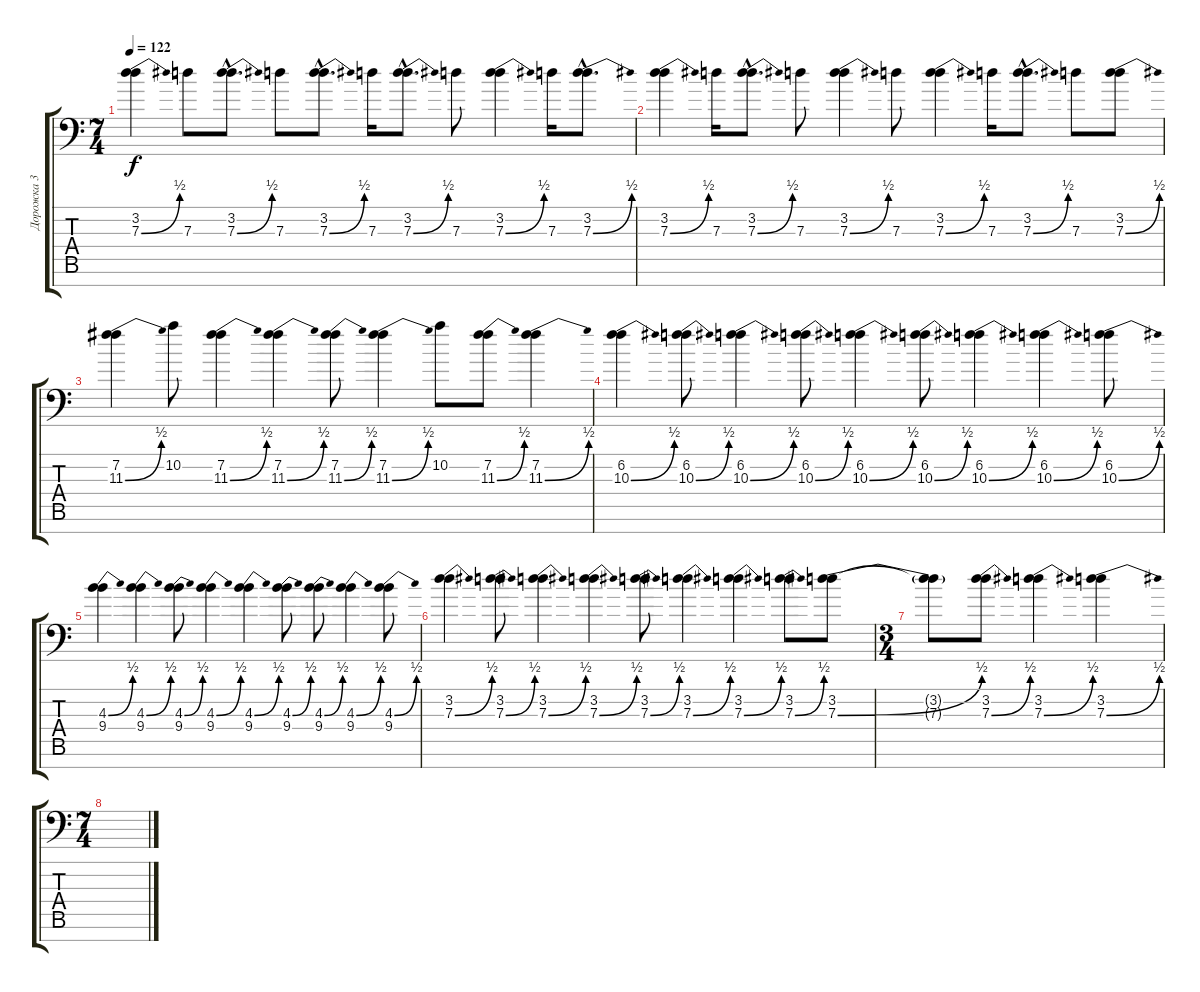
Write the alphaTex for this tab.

\track ("Дорожка 3" "Дорожка 3") {instrument distortionguitar}
\staff {score tabs}
\tuning (E4 B3 G3 D3 A2 E2 A1) {hide}
\ts (7 4)
\tempo 122
\clef f4
\ks c
(3.2 7.3{be (bend 0 0 60 2)}).4{dy f} 7.3.8 (3.2{hac} 7.3{be (bend 0 0 60 2) hac}).8{d} 7.3.8 (3.2{hac} 7.3{be (bend 0 0 60 2) hac}).8{d} 7.3.16 (3.2{hac} 7.3{be (bend 0 0 60 2) hac}).8{d} 7.3.8 (3.2 7.3{be (bend 0 0 60 2)}).4 7.3.16 (3.2{hac} 7.3{be (bend 0 0 60 2) hac}).8{d} |
(3.2 7.3{be (bend 0 0 60 2)}).4 7.3.16 (3.2{hac} 7.3{be (bend 0 0 60 2) hac}).8{d} 7.3.8 (3.2 7.3{be (bend 0 0 60 2)}).4 7.3.8 (3.2 7.3{be (bend 0 0 60 2)}).4 7.3.16 (3.2{hac} 7.3{be (bend 0 0 60 2) hac}).8{d} 7.3.8 (3.2 7.3{be (bend 0 0 60 2)}).8 |
(7.2 11.3{be (bend 0 0 60 2)}).4 10.2.8 (7.2 11.3{be (bend 0 0 60 2)}).4 (7.2 11.3{be (bend 0 0 60 2)}).4 (7.2 11.3{be (bend 0 0 60 2)}).8 (7.2 11.3{be (bend 0 0 60 2)}).4 10.2.8 (7.2 11.3{be (bend 0 0 60 2)}).8 (7.2 11.3{be (bend 0 0 60 2)}).4 |
(6.2 10.3{be (bend 0 0 60 2)}).4 (6.2 10.3{be (bend 0 0 60 2)}).8 (6.2 10.3{be (bend 0 0 60 2)}).4 (6.2 10.3{be (bend 0 0 60 2)}).8 (6.2 10.3{be (bend 0 0 60 2)}).4 (6.2 10.3{be (bend 0 0 60 2)}).8 (6.2 10.3{be (bend 0 0 60 2)}).4 (6.2 10.3{be (bend 0 0 60 2)}).4 (6.2 10.3{be (bend 0 0 60 2)}).8 |
(4.3{be (bend 0 0 60 2)} 9.4).4 (4.3{be (bend 0 0 60 2)} 9.4).4 (4.3{be (bend 0 0 60 2)} 9.4).8 (4.3{be (bend 0 0 60 2)} 9.4).4 (4.3{be (bend 0 0 60 2)} 9.4).4 (4.3{be (bend 0 0 60 2)} 9.4).8 (4.3{be (bend 0 0 60 2)} 9.4).8 (4.3{be (bend 0 0 60 2)} 9.4).4 (4.3{be (bend 0 0 60 2)} 9.4).8 |
(3.2 7.3{be (bend 0 0 60 2)}).4 (3.2 7.3{be (bend 0 0 60 2)}).8 (3.2 7.3{be (bend 0 0 60 2)}).4 (3.2 7.3{be (bend 0 0 60 2)}).4 (3.2 7.3{be (bend 0 0 60 2)}).8 (3.2 7.3{be (bend 0 0 60 2)}).4 (3.2 7.3{be (bend 0 0 60 2)}).4 (3.2 7.3{be (bend 0 0 60 2)}).8 (3.2 7.3{be (bend 0 0 60 2)}).8 |
\ts (3 4)
(3.2{t} 7.3{t}).8 (3.2 7.3{be (bend 0 0 60 2)}).8 (3.2 7.3{be (bend 0 0 60 2)}).4 (3.2 7.3{be (bend 0 0 60 2)}).4 |
\ts (7 4)
